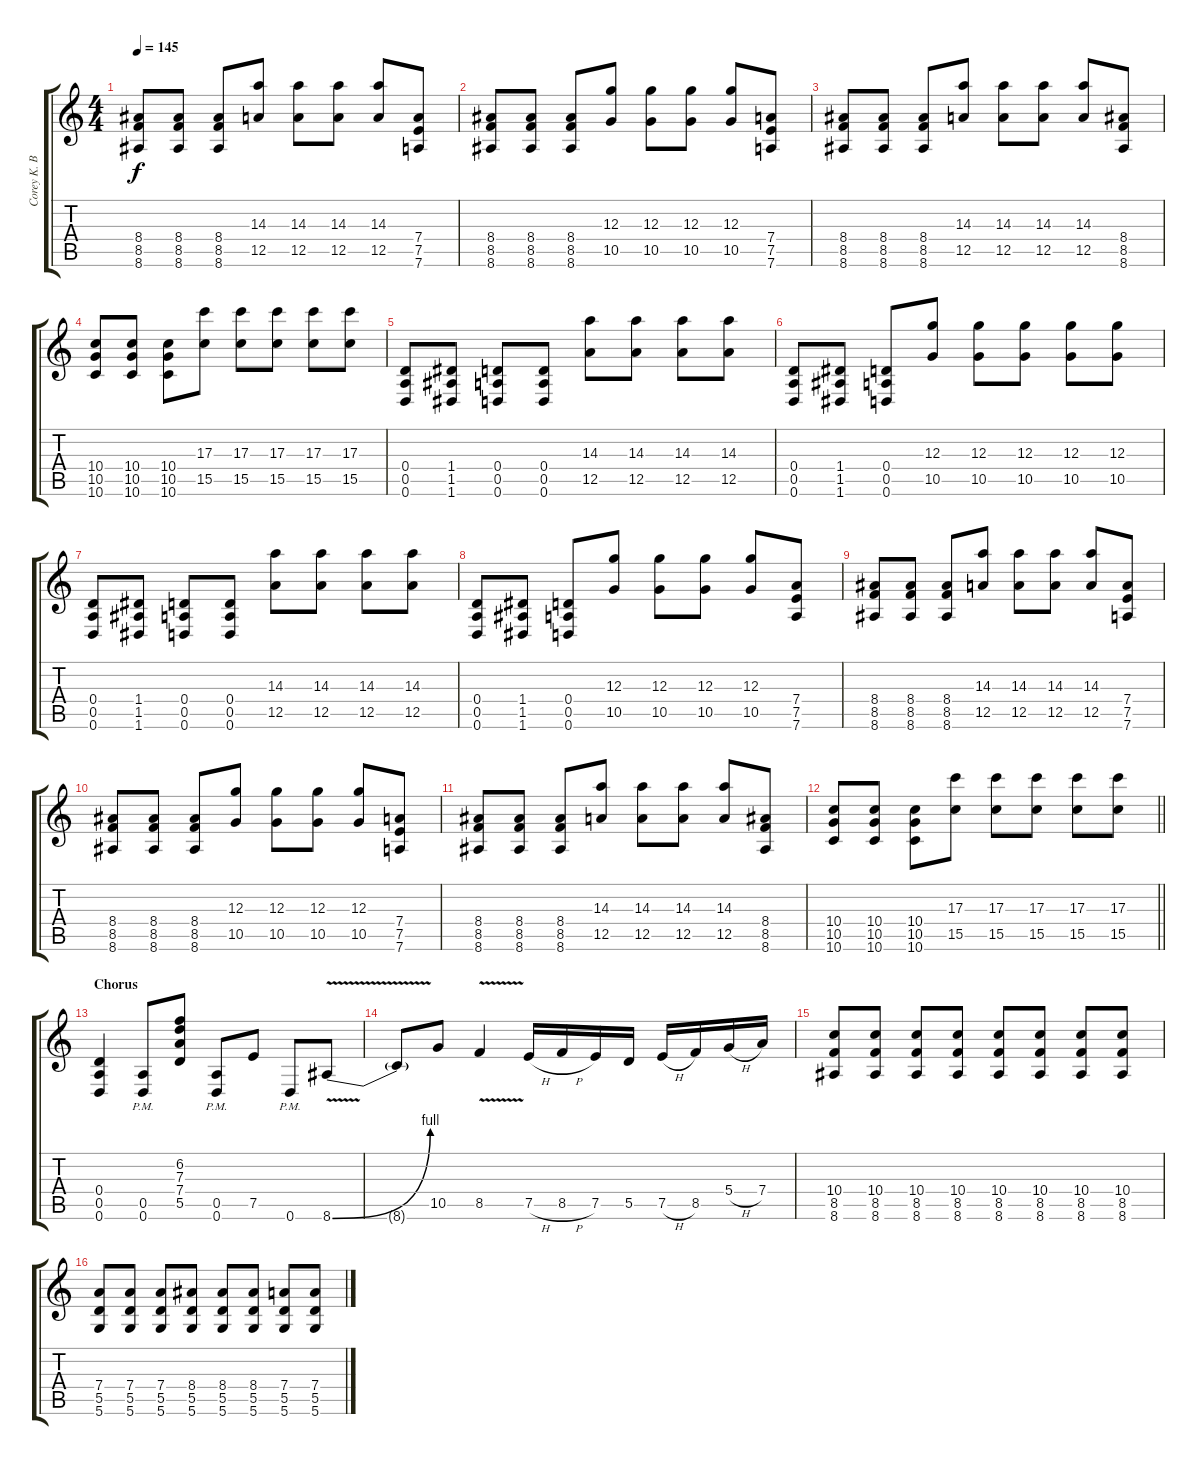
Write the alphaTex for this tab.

\track ("Corey K. Beaulieu" "Corey K. B") {instrument distortionguitar}
\staff {score tabs}
\tuning (E4 B3 G3 D3 A2 D2) {hide}
\ts (4 4)
\tempo 145
\clef g2
\ks c
(8.4 8.5 8.6).8{dy f} (8.4 8.5 8.6).8 (8.4 8.5 8.6).8 (14.3 12.5).8 (14.3 12.5).8 (14.3 12.5).8 (14.3 12.5).8 (7.4 7.5 7.6).8 |
(8.4 8.5 8.6).8 (8.4 8.5 8.6).8 (8.4 8.5 8.6).8 (12.3 10.5).8 (12.3 10.5).8 (12.3 10.5).8 (12.3 10.5).8 (7.4 7.5 7.6).8 |
(8.4 8.5 8.6).8 (8.4 8.5 8.6).8 (8.4 8.5 8.6).8 (14.3 12.5).8 (14.3 12.5).8 (14.3 12.5).8 (14.3 12.5).8 (8.4 8.5 8.6).8 |
(10.4 10.5 10.6).8 (10.4 10.5 10.6).8 (10.4 10.5 10.6).8 (17.3 15.5).8 (17.3 15.5).8 (17.3 15.5).8 (17.3 15.5).8 (17.3 15.5).8 |
(0.4 0.5 0.6).8 (1.4 1.5 1.6).8 (0.4 0.5 0.6).8 (0.4 0.5 0.6).8 (14.3 12.5).8 (14.3 12.5).8 (14.3 12.5).8 (14.3 12.5).8 |
(0.4 0.5 0.6).8 (1.4 1.5 1.6).8 (0.4 0.5 0.6).8 (12.3 10.5).8 (12.3 10.5).8 (12.3 10.5).8 (12.3 10.5).8 (12.3 10.5).8 |
(0.4 0.5 0.6).8 (1.4 1.5 1.6).8 (0.4 0.5 0.6).8 (0.4 0.5 0.6).8 (14.3 12.5).8 (14.3 12.5).8 (14.3 12.5).8 (14.3 12.5).8 |
(0.4 0.5 0.6).8 (1.4 1.5 1.6).8 (0.4 0.5 0.6).8 (12.3 10.5).8 (12.3 10.5).8 (12.3 10.5).8 (12.3 10.5).8 (7.4 7.5 7.6).8 |
(8.4 8.5 8.6).8 (8.4 8.5 8.6).8 (8.4 8.5 8.6).8 (14.3 12.5).8 (14.3 12.5).8 (14.3 12.5).8 (14.3 12.5).8 (7.4 7.5 7.6).8 |
(8.4 8.5 8.6).8 (8.4 8.5 8.6).8 (8.4 8.5 8.6).8 (12.3 10.5).8 (12.3 10.5).8 (12.3 10.5).8 (12.3 10.5).8 (7.4 7.5 7.6).8 |
(8.4 8.5 8.6).8 (8.4 8.5 8.6).8 (8.4 8.5 8.6).8 (14.3 12.5).8 (14.3 12.5).8 (14.3 12.5).8 (14.3 12.5).8 (8.4 8.5 8.6).8 |
\barLineRight lightlight
(10.4 10.5 10.6).8 (10.4 10.5 10.6).8 (10.4 10.5 10.6).8 (17.3 15.5).8 (17.3 15.5).8 (17.3 15.5).8 (17.3 15.5).8 (17.3 15.5).8 |
\section ("" "Chorus")
(0.4 0.5 0.6).4 (0.5{pm} 0.6{pm}).8 (6.2 7.3 7.4 5.5).8 (0.5{pm} 0.6{pm}).8 7.5.8 0.6{pm}.8 8.6{be (bend 0 0 60 4) v}.8 |
8.6{t}.8 10.5.8 8.5{v}.4 7.5{h}.16 8.5{h}.16 7.5.16 5.5.16 7.5{h}.16 8.5.16 5.4{h}.16 7.4.16 |
(10.4 8.5 8.6).8 (10.4 8.5 8.6).8 (10.4 8.5 8.6).8 (10.4 8.5 8.6).8 (10.4 8.5 8.6).8 (10.4 8.5 8.6).8 (10.4 8.5 8.6).8 (10.4 8.5 8.6).8 |
(7.4 5.5 5.6).8 (7.4 5.5 5.6).8 (7.4 5.5 5.6).8 (8.4 5.5 5.6).8 (8.4 5.5 5.6).8 (8.4 5.5 5.6).8 (7.4 5.5 5.6).8 (7.4 5.5 5.6).8
